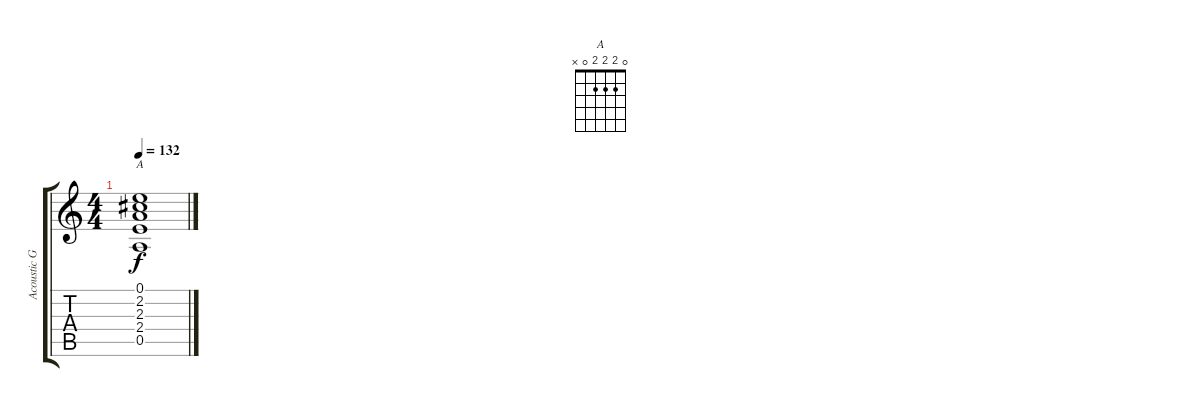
\track ("Acoustic Guitar" "Acoustic G") {instrument acousticguitarsteel}
\staff {score tabs}
\tuning (E4 B3 G3 D3 A2 E2) {hide}
\chord ("A" 0 2 2 2 0 x)
\ts (4 4)
\tempo 132
\clef g2
\ks c
(0.1 2.2 2.3 2.4 0.5).1{ch "A" dy f}
